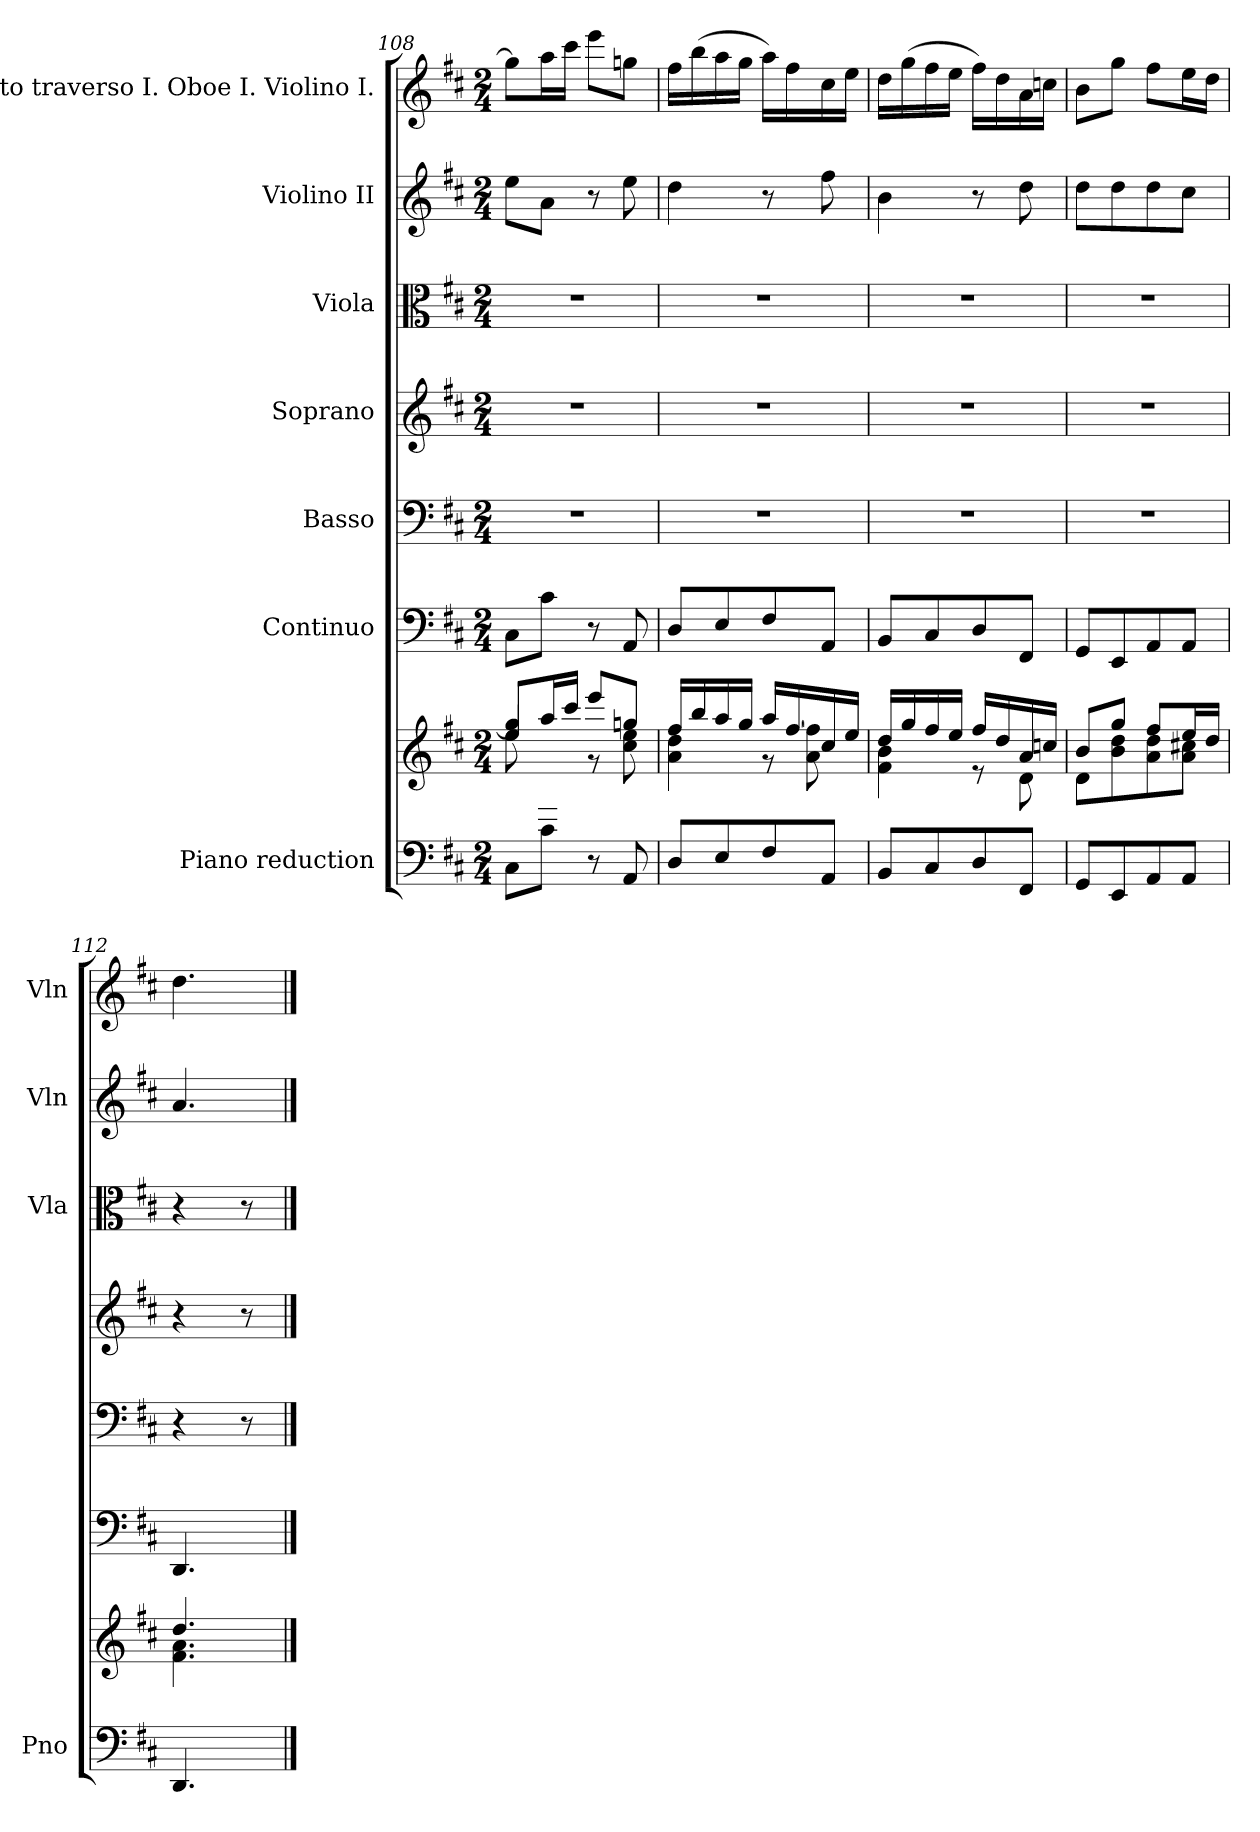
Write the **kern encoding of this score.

**kern	**kern	**kern	**kern	**kern	**kern	**kern	**kern
*part7	*part7	*part6	*part5	*part4	*part3	*part2	*part1
*staff8	*staff7	*staff6	*staff5	*staff4	*staff3	*staff2	*staff1
*I"Piano reduction	*	*I"Continuo	*I"Basso	*I"Soprano	*I"Viola	*I"Violino II	*I"Flauto traverso I. Oboe I. Violino I.
*I'Pno	*	*	*	*	*I'Vla	*I'Vln	*I'Vln
*clefF4	*clefG2	*clefF4	*clefF4	*clefG2	*clefC3	*clefG2	*clefG2
*k[f#c#]	*k[f#c#]	*k[f#c#]	*k[f#c#]	*k[f#c#]	*k[f#c#]	*k[f#c#]	*k[f#c#]
*M2/4	*M2/4	*M2/4	*M2/4	*M2/4	*M2/4	*M2/4	*M2/4
=108	=108	=108	=108	=108	=108	=108	=108
*^	*^	*	*	*	*	*	*
*	*	*	*^	*	*	*	*	*	*
8ryy	8C#\L	8gg#/L]	8ee\L	4ee/	8C#\L	2r	2r	2r	8ee\L	8gg#\L]
8a/J	8c#\J	16aa/L	8ryy	.	8c#\J	.	.	.	8a\J	16aa\L
.	.	16ccc#/JJ	.	.	.	.	.	.	.	16ccc#\JJ
4ryy	8r	8eee/L	8r	4ryy	8r	.	.	.	8r	8eee\L
.	8AA/	8ggn/J	8cc#\ 8ee\	.	8AA/	.	.	.	8ee\	8ggn\J
*v	*v	*	*	*	*	*	*	*	*	*
*	*	*v	*v	*	*	*	*	*	*
=109	=109	=109	=109	=109	=109	=109	=109	=109
8D/L	16ff#/LL	4a\ 4dd\	8D/L	2r	2r	2r	4dd\	16ff#\LL
.	16bb/	.	.	.	.	.	.	(>16bb\
8E/	16aa/	.	8E/	.	.	.	.	16aa\
.	16gg/JJ	.	.	.	.	.	.	16gg\JJ
8F#/	16aa/LL	8r	8F#/	.	.	.	8r	16aa\LL)
.	[16ff#/	.	.	.	.	.	.	16ff#\
8AA/J	16cc#/	8a\ 8ff#\]	8AA/J	.	.	.	8ff#\	16cc#\
.	16ee/JJ	.	.	.	.	.	.	16ee\JJ
=110	=110	=110	=110	=110	=110	=110	=110	=110
8BB/L	16dd/LL	4f#\ 4b\	8BB/L	2r	2r	2r	4b\	16dd\LL
.	16gg/	.	.	.	.	.	.	(>16gg\
8C#/	16ff#/	.	8C#/	.	.	.	.	16ff#\
.	16ee/JJ	.	.	.	.	.	.	16ee\JJ
8D/	16ff#/LL	8r	8D/	.	.	.	8r	16ff#\LL)
.	16dd/	.	.	.	.	.	.	16dd\
8FF#/J	16a/	8d\	8FF#/J	.	.	.	8dd\	16a\
.	16ccn/JJ	.	.	.	.	.	.	16ccn\JJ
=111	=111	=111	=111	=111	=111	=111	=111	=111
8GG/L	8b/L	8d\L	8GG/L	2r	2r	2r	8dd\L	8b\L
8EE/	8gg/J	8b\ 8dd\	8EE/	.	.	.	8dd\	8gg\J
8AA/	8ff#/L	8a\ 8dd\	8AA/	.	.	.	8dd\	8ff#\L
8AA/J	16ee/L	8a\ 8cc#X\J	8AA/J	.	.	.	8cc#\J	16ee\L
.	16dd/JJ	.	.	.	.	.	.	16dd\JJ
=112	=112	=112	=112	=112	=112	=112	=112	=112
4.DD/	4.dd/	4.f#\ 4.a\	4.DD/	4r	4r	4r	4.a/	4.dd\
.	.	.	.	8r	8r	8r	.	.
*	*v	*v	*	*	*	*	*	*
==	==	==	==	==	==	==	==
*-	*-	*-	*-	*-	*-	*-	*-
